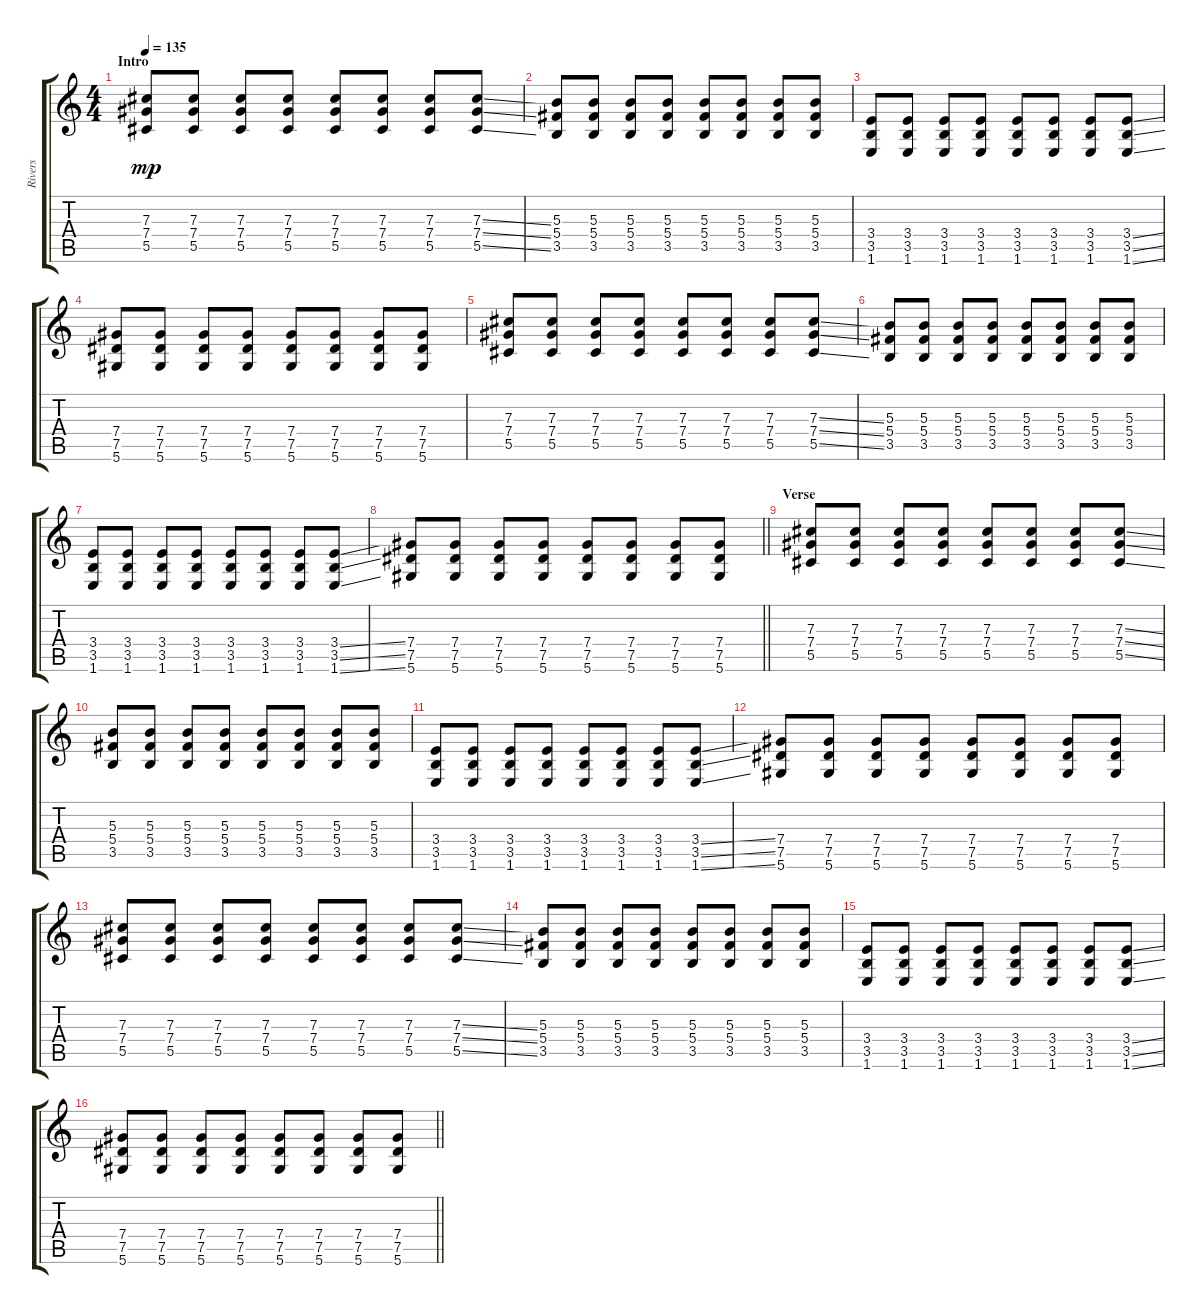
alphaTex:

\track ("Rivers" "Rivers") {instrument electricguitarmuted}
\staff {score tabs}
\tuning (Eb4 Bb3 Gb3 Db3 Ab2 Eb2) {hide}
\ts (4 4)
\section ("" "Intro")
\tempo 135
\clef g2
\ks c
(7.3 7.4 5.5).8{dy mp instrument electricguitarmuted} (7.3 7.4 5.5).8 (7.3 7.4 5.5).8 (7.3 7.4 5.5).8 (7.3 7.4 5.5).8 (7.3 7.4 5.5).8 (7.3 7.4 5.5).8 (7.3{ss} 7.4{ss} 5.5{ss}).8 |
(5.3 5.4 3.5).8 (5.3 5.4 3.5).8 (5.3 5.4 3.5).8 (5.3 5.4 3.5).8 (5.3 5.4 3.5).8 (5.3 5.4 3.5).8 (5.3 5.4 3.5).8 (5.3 5.4 3.5).8 |
(3.4 3.5 1.6).8 (3.4 3.5 1.6).8 (3.4 3.5 1.6).8 (3.4 3.5 1.6).8 (3.4 3.5 1.6).8 (3.4 3.5 1.6).8 (3.4 3.5 1.6).8 (3.4{ss} 3.5{ss} 1.6{ss}).8 |
(7.4 7.5 5.6).8 (7.4 7.5 5.6).8 (7.4 7.5 5.6).8 (7.4 7.5 5.6).8 (7.4 7.5 5.6).8 (7.4 7.5 5.6).8 (7.4 7.5 5.6).8 (7.4 7.5 5.6).8 |
(7.3 7.4 5.5).8 (7.3 7.4 5.5).8 (7.3 7.4 5.5).8 (7.3 7.4 5.5).8 (7.3 7.4 5.5).8 (7.3 7.4 5.5).8 (7.3 7.4 5.5).8 (7.3{ss} 7.4{ss} 5.5{ss}).8 |
(5.3 5.4 3.5).8 (5.3 5.4 3.5).8 (5.3 5.4 3.5).8 (5.3 5.4 3.5).8 (5.3 5.4 3.5).8 (5.3 5.4 3.5).8 (5.3 5.4 3.5).8 (5.3 5.4 3.5).8 |
(3.4 3.5 1.6).8 (3.4 3.5 1.6).8 (3.4 3.5 1.6).8 (3.4 3.5 1.6).8 (3.4 3.5 1.6).8 (3.4 3.5 1.6).8 (3.4 3.5 1.6).8 (3.4{ss} 3.5{ss} 1.6{ss}).8 |
\barLineRight lightlight
(7.4 7.5 5.6).8 (7.4 7.5 5.6).8 (7.4 7.5 5.6).8 (7.4 7.5 5.6).8 (7.4 7.5 5.6).8 (7.4 7.5 5.6).8 (7.4 7.5 5.6).8 (7.4 7.5 5.6).8 |
\section ("" "Verse")
(7.3 7.4 5.5).8 (7.3 7.4 5.5).8 (7.3 7.4 5.5).8 (7.3 7.4 5.5).8 (7.3 7.4 5.5).8 (7.3 7.4 5.5).8 (7.3 7.4 5.5).8 (7.3{ss} 7.4{ss} 5.5{ss}).8 |
(5.3 5.4 3.5).8 (5.3 5.4 3.5).8 (5.3 5.4 3.5).8 (5.3 5.4 3.5).8 (5.3 5.4 3.5).8 (5.3 5.4 3.5).8 (5.3 5.4 3.5).8 (5.3 5.4 3.5).8 |
(3.4 3.5 1.6).8 (3.4 3.5 1.6).8 (3.4 3.5 1.6).8 (3.4 3.5 1.6).8 (3.4 3.5 1.6).8 (3.4 3.5 1.6).8 (3.4 3.5 1.6).8 (3.4{ss} 3.5{ss} 1.6{ss}).8 |
(7.4 7.5 5.6).8 (7.4 7.5 5.6).8 (7.4 7.5 5.6).8 (7.4 7.5 5.6).8 (7.4 7.5 5.6).8 (7.4 7.5 5.6).8 (7.4 7.5 5.6).8 (7.4 7.5 5.6).8 |
(7.3 7.4 5.5).8 (7.3 7.4 5.5).8 (7.3 7.4 5.5).8 (7.3 7.4 5.5).8 (7.3 7.4 5.5).8 (7.3 7.4 5.5).8 (7.3 7.4 5.5).8 (7.3{ss} 7.4{ss} 5.5{ss}).8 |
(5.3 5.4 3.5).8 (5.3 5.4 3.5).8 (5.3 5.4 3.5).8 (5.3 5.4 3.5).8 (5.3 5.4 3.5).8 (5.3 5.4 3.5).8 (5.3 5.4 3.5).8 (5.3 5.4 3.5).8 |
(3.4 3.5 1.6).8 (3.4 3.5 1.6).8 (3.4 3.5 1.6).8 (3.4 3.5 1.6).8 (3.4 3.5 1.6).8 (3.4 3.5 1.6).8 (3.4 3.5 1.6).8 (3.4{ss} 3.5{ss} 1.6{ss}).8 |
\barLineRight lightlight
(7.4 7.5 5.6).8 (7.4 7.5 5.6).8 (7.4 7.5 5.6).8 (7.4 7.5 5.6).8 (7.4 7.5 5.6).8 (7.4 7.5 5.6).8 (7.4 7.5 5.6).8 (7.4 7.5 5.6).8
